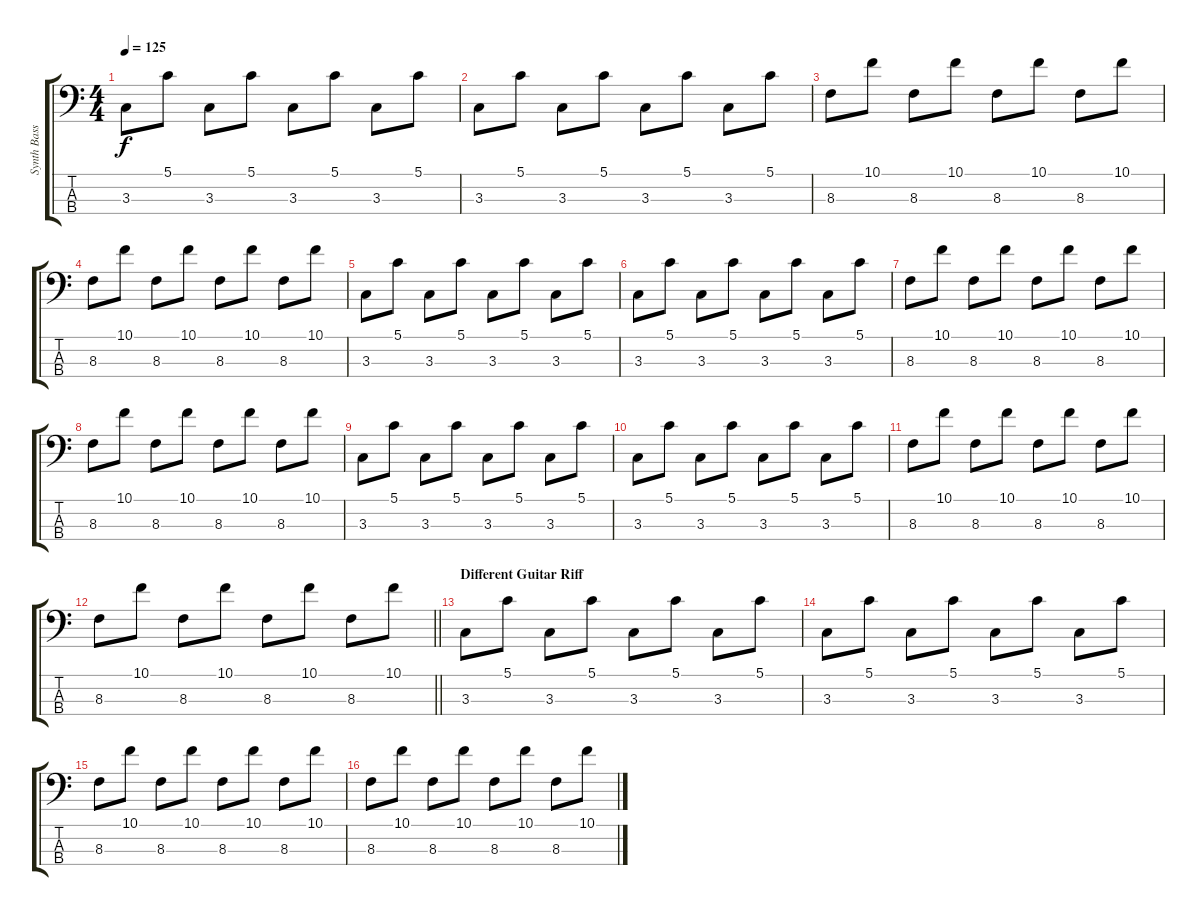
\track ("Synth Bass (Gillian)" "Synth Bass") {instrument synthbass1}
\staff {score tabs}
\tuning (G2 D2 A1 E1) {hide}
\ts (4 4)
\tempo 125
\clef f4
\ks c
3.3.8{dy f} 5.1.8 3.3.8 5.1.8 3.3.8 5.1.8 3.3.8 5.1.8 |
3.3.8 5.1.8 3.3.8 5.1.8 3.3.8 5.1.8 3.3.8 5.1.8 |
8.3.8 10.1.8 8.3.8 10.1.8 8.3.8 10.1.8 8.3.8 10.1.8 |
8.3.8 10.1.8 8.3.8 10.1.8 8.3.8 10.1.8 8.3.8 10.1.8 |
3.3.8 5.1.8 3.3.8 5.1.8 3.3.8 5.1.8 3.3.8 5.1.8 |
3.3.8 5.1.8 3.3.8 5.1.8 3.3.8 5.1.8 3.3.8 5.1.8 |
8.3.8 10.1.8 8.3.8 10.1.8 8.3.8 10.1.8 8.3.8 10.1.8 |
8.3.8 10.1.8 8.3.8 10.1.8 8.3.8 10.1.8 8.3.8 10.1.8 |
3.3.8 5.1.8 3.3.8 5.1.8 3.3.8 5.1.8 3.3.8 5.1.8 |
3.3.8 5.1.8 3.3.8 5.1.8 3.3.8 5.1.8 3.3.8 5.1.8 |
8.3.8 10.1.8 8.3.8 10.1.8 8.3.8 10.1.8 8.3.8 10.1.8 |
\barLineRight lightlight
8.3.8 10.1.8 8.3.8 10.1.8 8.3.8 10.1.8 8.3.8 10.1.8 |
\section ("" "Different Guitar Riff")
3.3.8 5.1.8 3.3.8 5.1.8 3.3.8 5.1.8 3.3.8 5.1.8 |
3.3.8 5.1.8 3.3.8 5.1.8 3.3.8 5.1.8 3.3.8 5.1.8 |
8.3.8 10.1.8 8.3.8 10.1.8 8.3.8 10.1.8 8.3.8 10.1.8 |
8.3.8 10.1.8 8.3.8 10.1.8 8.3.8 10.1.8 8.3.8 10.1.8
